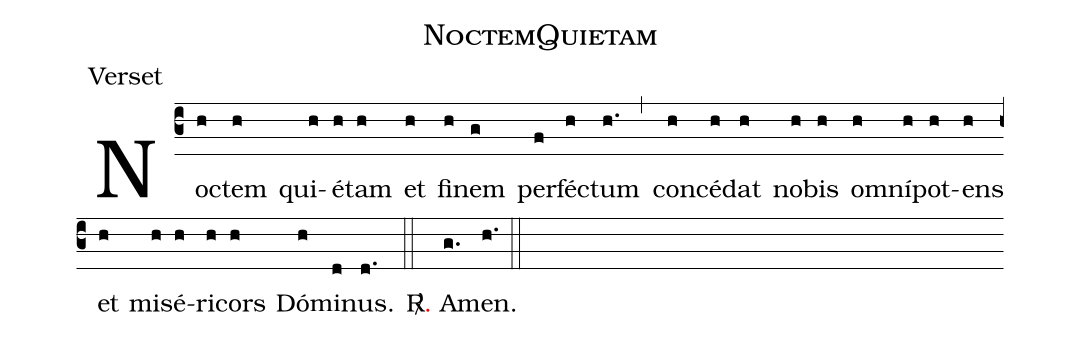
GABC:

name:NoctemQuietam;
office-part:Verset;
%%
(c3) No(h)ctem(h) qui(h)é(h)tam(h) et(h) fi(h)nem(g) per(f)fé(h)ctum(h.) (,) con(h)cé(h)dat(h) no(h)bis(h) o(h)mní(h)pot(h)ens(h) et(h) mi(h)sé(h)ri(h)cors(h) Dó(h)mi(d)nus.(d.) (::)

<sp>R/</sp><v>{\red.}</v> A(g.)men.(h.) (::)
